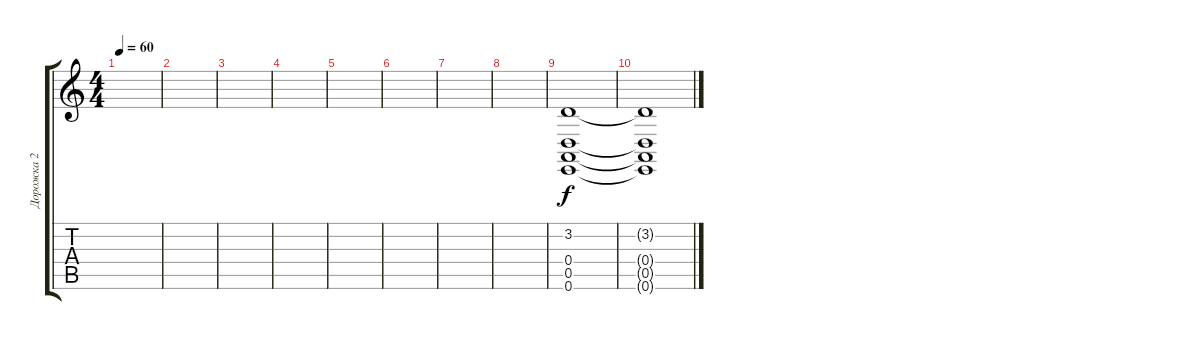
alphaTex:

\track ("Дорожка 2" "Дорожка 2") {instrument electricgrandpiano}
\staff {score tabs}
\tuning (E4 B3 G3 D3 A2 E2) {hide}
\ts (4 4)
\tempo 60
\clef g2
\ks c
|
|
|
|
|
|
|
|
(3.2 0.4 0.5 0.6).1 |
(3.2{t} 0.4{t} 0.5{t} 0.6{t}).1
